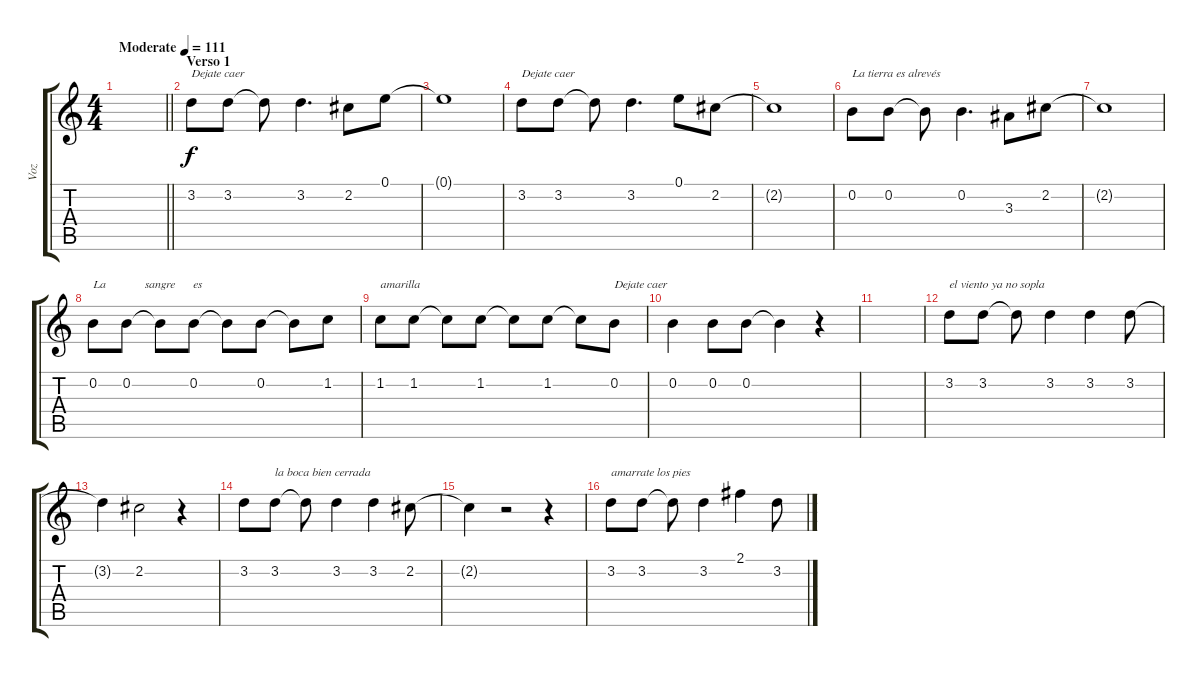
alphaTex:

\track ("Voz" "Voz") {instrument electricguitarjazz}
\staff {score tabs}
\tuning (E4 B3 G3 D3 A2 E2) {hide}
\ts (4 4)
\tempo (111 "Moderate")
\clef g2
\barLineRight lightlight
\ks c
|
\section ("" "Verso 1")
3.2.8{txt "Dejate caer"} 3.2.8 3.2{t}.8 3.2.4{d} 2.2.8 0.1.8 |
0.1{t}.1 |
3.2.8{txt "Dejate caer"} 3.2.8 3.2{t}.8 3.2.4{d} 0.1.8 2.2.8 |
2.2{t}.1 |
0.2.8{txt "La tierra es alrevés"} 0.2.8 0.2{t}.8 0.2.4{d} 3.3.8 2.2.8 |
2.2{t}.1 |
0.2.8{txt "La             sangre      es"} 0.2.8 0.2{t}.8 0.2.8 0.2{t}.8 0.2.8 0.2{t}.8 1.2.8 |
1.2.8{txt "amarilla"} 1.2.8 1.2{t}.8 1.2.8 1.2{t}.8 1.2.8 1.2{t}.8 0.2.8{txt "Dejate caer"} |
0.2.4 0.2.8 0.2.8 0.2{t}.4 r.4 |
|
3.2.8{txt "el viento ya no sopla"} 3.2.8 3.2{t}.8 3.2.4 3.2.4 3.2.8 |
3.2{t}.4 2.2.2 r.4 |
3.2.8 3.2.8{txt "la boca bien cerrada"} 3.2{t}.8 3.2.4 3.2.4 2.2.8 |
2.2{t}.4 r.2 r.4 |
3.2.8{txt "amarrate los pies"} 3.2.8 3.2{t}.8 3.2.4 2.1.4 3.2.8
